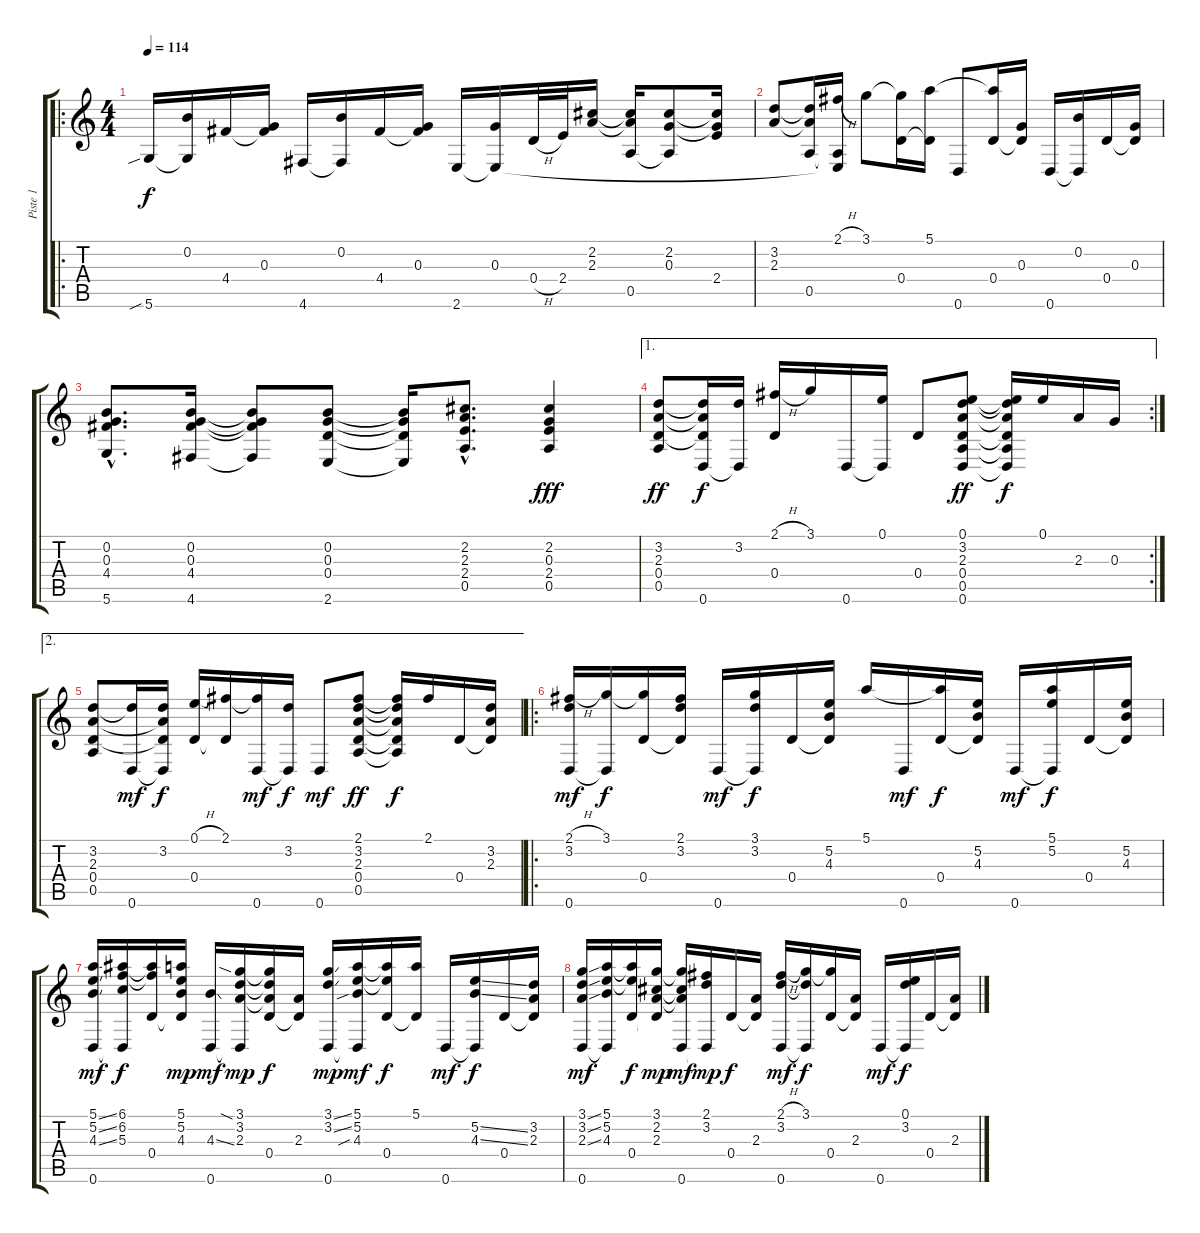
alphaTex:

\track ("Piste 1" "Piste 1") {instrument acousticguitarsteel}
\staff {score tabs}
\tuning (E4 B3 G3 D3 A2 D2) {hide}
\ro
\ts (4 4)
\tempo 114
\clef g2
\ks c
5.6{sib}.16{dy f} (0.2 5.6{t}).16 4.4.16 (0.3 4.4{t}).16 4.6.16 (0.2 4.6{t}).16 4.4.16 (0.3 4.4{t}).16 2.6.16 (0.3 2.6{t}).16 0.4{h}.32 2.4.32 (2.2 2.3).16 (2.2{t} 2.3{t} 0.5).16 (2.2 0.3 0.5{t}).8 (2.2{t} 0.3{t} 2.4).16 |
(3.2 2.3).8 (3.2{t} 2.3{t} 0.5).16 (2.1{h} 0.5{t} 2.6{t}).16 3.1.8 (3.1{t} 0.4).16 (5.1 0.4{t}).16 0.6.8 (5.1{t} 0.4).16 (0.3 0.4{t}).16 0.6.16 (0.2 0.6{t}).16 0.4.16 (0.3 0.4{t}).16 |
(0.2{hac} 0.3{hac} 4.4{hac} 5.6{hac}).8{d} (0.2 0.3 4.4 4.6).16 (0.2{t} 0.3{t} 4.4{t} 4.6{t}).8 (0.2 0.3 0.4 2.6).8 (0.2{t} 0.3{t} 0.4{t} 2.6{t}).16 (2.2{hac} 2.3{hac} 2.4{hac} 0.5{hac}).8{d} (2.2 0.3 2.4 0.5).4{dy fff} |
\ae 1
\rc 2
(3.2 2.3 0.4 0.5).8{dy ff} (3.2{t} 2.3{t} 0.4{t} 0.6).16{dy f} (3.2 0.6{t}).16 (2.1{h} 0.4).16 3.1.16 0.6.16 (0.1 0.6{t}).16 0.4.8 (0.1 3.2 2.3 0.4 0.5 0.6).8{dy ff} (0.1{t} 3.2{t} 2.3{t} 0.4{t} 0.5{t} 0.6{t}).16{dy f} 0.1.16 2.3.16 0.3.16 |
\ae 2
(3.2 2.3 0.4 0.5).8 (3.2{t} 0.6).16{dy mf} (3.2 2.3{t} 0.4{t} 0.6{t}).16{dy f} (0.1{h} 0.4).16 (2.1 0.4{t}).16 (2.1{t} 0.6).16{dy mf} (3.2 0.6{t}).16{dy f} 0.6.8{dy mf} (2.1 3.2 2.3 0.4 0.5).8{dy ff} (2.1{t} 3.2{t} 2.3{t} 0.4{t} 0.5{t}).16{dy f} 2.1.16 0.4.16 (3.2 2.3 0.4{t}).16 |
\ro
(2.1{h} 3.2 0.6).16{dy mf} (3.1 0.6{t}).16{dy f} (3.1{t} 0.4).16 (2.1 3.2 0.4{t}).16 0.6.16{dy mf} (3.1 3.2 0.6{t}).16{dy f} 0.4.16 (5.2 4.3 0.4{t}).16 5.1.16 0.6.16{dy mf} (5.1{t} 0.4).16{dy f} (5.2 4.3 0.4{t}).16 0.6.16{dy mf} (5.1 5.2 0.6{t}).16{dy f} 0.4.16 (5.2 4.3 0.4{t}).16 |
(5.1{ss} 5.2{ss} 4.3{ss} 0.6).16{dy mf} (6.1 6.2 5.3 0.6{t}).16{dy f} (6.1{t} 6.2{t} 0.4).16 (5.1 5.2 4.3 0.4{t}).16{dy mp} (4.3{ss} 0.6).16{dy mf} (3.1{sia} 3.2 2.3 0.6{t}).16{dy mp} (3.1{t} 3.2{t} 2.3{t} 0.4).16{dy f} (2.3 0.4{t}).16 (3.1{ss} 3.2{ss} 0.6).16{dy mp} (5.1 5.2 4.3{sib} 0.6{t}).16{dy mf} (5.1{t} 5.2{t} 0.4).16{dy f} (5.1 0.4{t}).16 0.6.16{dy mf} (5.2{ss} 4.3{ss} 0.6{t}).16{dy f} 0.4.16 (3.2 2.3 0.4{t}).16 |
(3.1{ss} 3.2{ss} 2.3{ss} 0.6).16{dy mf} (5.1 5.2 4.3 0.6{t}).16 (5.1{t} 5.2{t} 0.4).16{dy f} (3.1 2.2 2.3 0.4{t}).16{dy mp} (3.1{t} 2.2{t} 2.3{t} 0.6).16{dy mf} (2.1 3.2 0.6{t}).16{dy mp} 0.4.16{dy f} (2.3 0.4{t}).16 (2.1{h} 3.2 0.6).16{dy mf} (3.1 3.2{t} 0.6{t}).16{dy f} (3.1{t} 0.4).16 (2.3 0.4{t}).16 0.6.16{dy mf} (0.1 3.2 0.6{t}).16{dy f} 0.4.16 (2.3 0.4{t}).16
